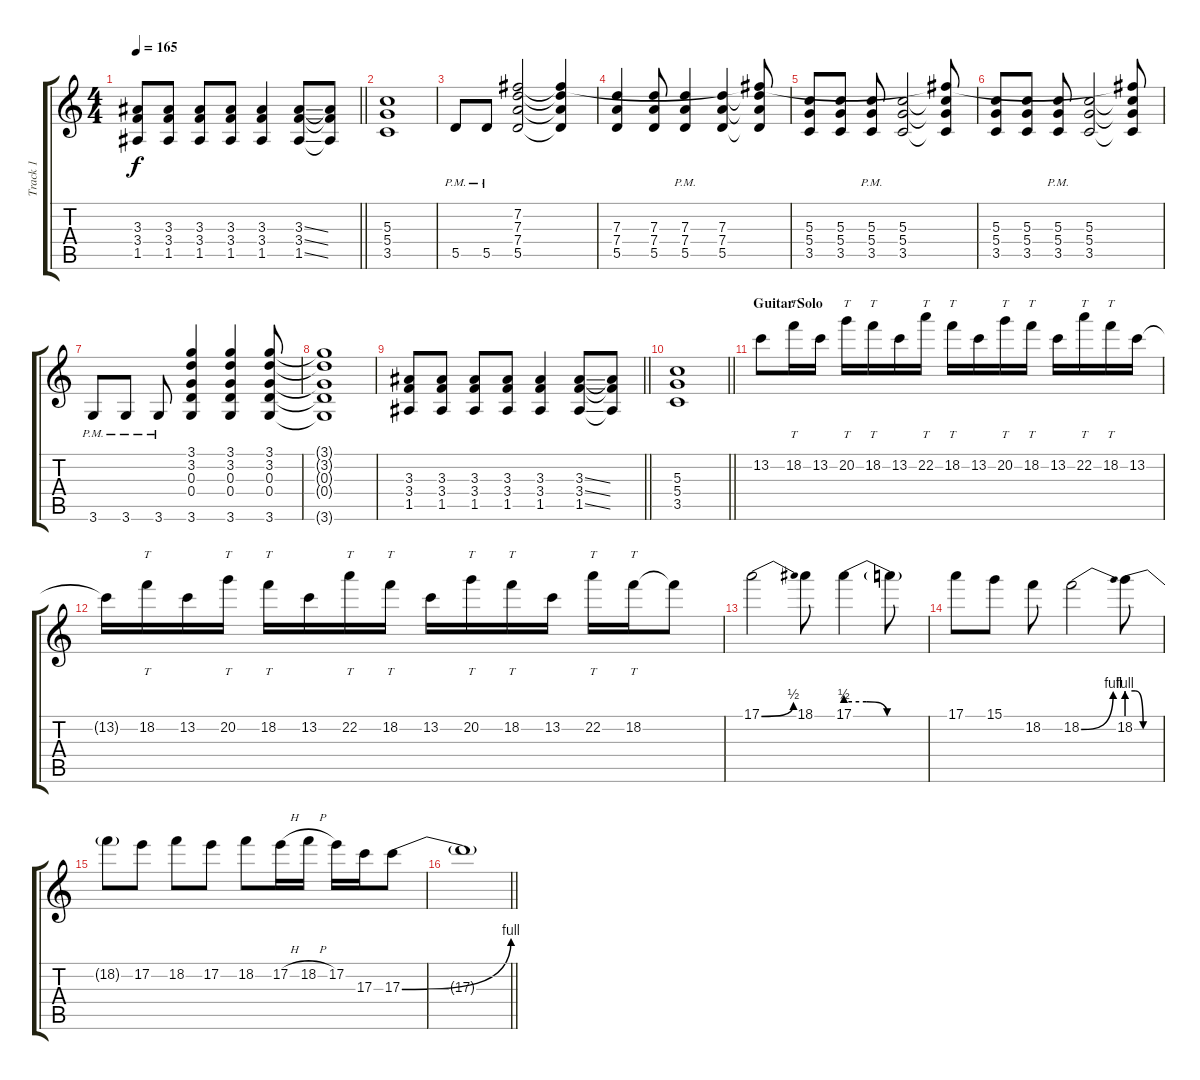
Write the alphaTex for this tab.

\track ("Track 1" "Track 1") {instrument overdrivenguitar}
\staff {score tabs}
\tuning (E4 B3 G3 D3 A2 E2) {hide}
\ts (4 4)
\tempo 165
\clef g2
\barLineRight lightlight
\ks c
(3.3 3.4 1.5).8{dy f} (3.3 3.4 1.5).8 (3.3 3.4 1.5).8 (3.3 3.4 1.5).8 (3.3 3.4 1.5).4 (3.3{ss} 3.4{ss} 1.5{ss}).8 (3.3{t} 3.4{t} 1.5{t}).8 |
(5.3 5.4 3.5).1 |
5.5{pm}.8 5.5{pm}.8 (7.2 7.3 7.4 5.5).2 (7.2{t} 7.3{t} 7.4{t} 5.5{t}).4 |
(7.3 7.4 5.5).4 (7.3 7.4 5.5).8 (7.3{pm} 7.4{pm} 5.5{pm}).4 (7.3 7.4 5.5).4 (7.2{t} 7.3{t} 7.4{t} 5.5{t}).8 |
(5.3 5.4 3.5).8 (5.3 5.4 3.5).8 (5.3{pm} 5.4{pm} 3.5{pm}).8 (5.3 5.4 3.5).2 (7.2{t} 5.3{t} 5.4{t} 3.5{t}).8 |
(5.3 5.4 3.5).8 (5.3 5.4 3.5).8 (5.3{pm} 5.4{pm} 3.5{pm}).8 (5.3 5.4 3.5).2 (7.2{t} 5.3{t} 5.4{t} 3.5{t}).8 |
3.6{pm}.8 3.6{pm}.8 3.6{pm}.8 (3.1 3.2 0.3 0.4 3.6).4 (3.1 3.2 0.3 0.4 3.6).4 (3.1 3.2 0.3 0.4 3.6).8 |
(3.1{t} 3.2{t} 0.3{t} 0.4{t} 3.6{t}).1 |
\barLineRight lightlight
(3.3 3.4 1.5).8 (3.3 3.4 1.5).8 (3.3 3.4 1.5).8 (3.3 3.4 1.5).8 (3.3 3.4 1.5).4 (3.3{ss} 3.4{ss} 1.5{ss}).8 (3.3{t} 3.4{t} 1.5{t}).8 |
\barLineRight lightlight
(5.3 5.4 3.5).1 |
\section ("" "Guitar Solo")
13.2.8 18.2.16{tt} 13.2.16 20.2.16{tt} 18.2.16{tt} 13.2.16 22.2.16{tt} 18.2.16{tt} 13.2.16 20.2.16{tt} 18.2.16{tt} 13.2.16 22.2.16{tt} 18.2.16{tt} 13.2.16 |
13.2{t}.16 18.2.16{tt} 13.2.16 20.2.16{tt} 18.2.16{tt} 13.2.16 22.2.16{tt} 18.2.16{tt} 13.2.16 20.2.16{tt} 18.2.16{tt} 13.2.16 22.2.16{tt} 18.2.16{tt} 18.2{t}.8 |
17.1{be (bend 0 0 60 2)}.2 18.1.8 17.1{be (custom 0 2 15 2 30 0 60 0)}.4 17.1{t}.8 |
17.1.8 15.1.8 18.2.8 18.2{be (bend 0 0 60 4)}.2 18.2{be (custom 0 4 15 4 30 0 60 0)}.8 |
18.2{t}.8 17.2.8 18.2.8 17.2.8 18.2.8 17.2{h}.16 18.2{h}.16 17.2.16 17.3.16 17.3{be (bend 0 0 60 4)}.8 |
\barLineRight lightlight
17.3{t}.1
